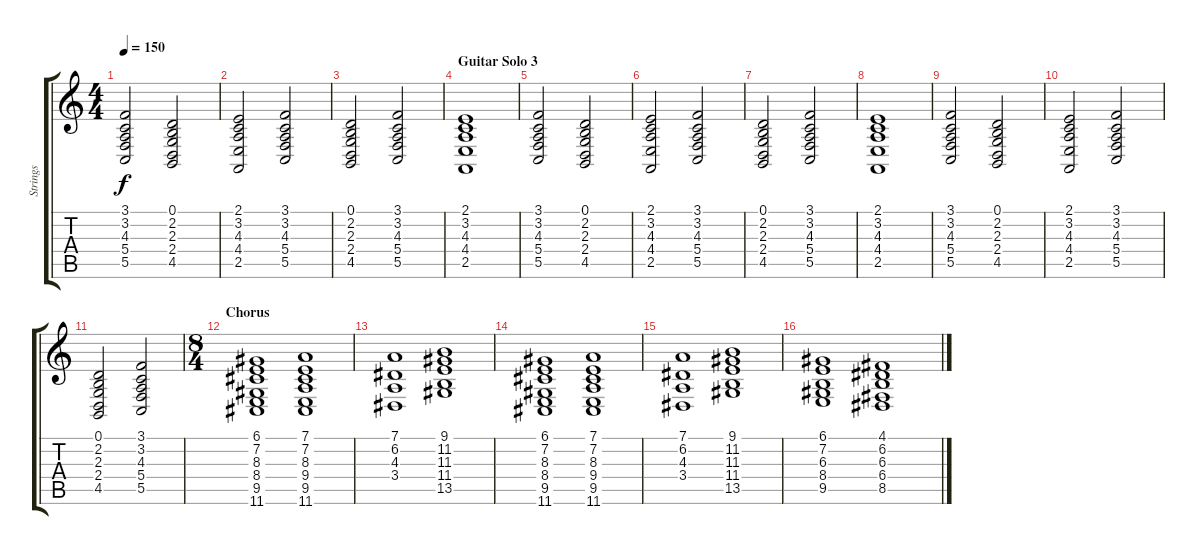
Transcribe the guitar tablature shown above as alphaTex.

\track ("Strings" "Strings") {instrument synthstrings1}
\staff {score tabs}
\tuning (D4 A3 F3 C3 G2 D2) {hide}
\ts (4 4)
\tempo 150
\clef g2
\ks c
(3.1 3.2 4.3 5.4 5.5).2{dy f} (0.1 2.2 2.3 2.4 4.5).2 |
(2.1 3.2 4.3 4.4 2.5).2 (3.1 3.2 4.3 5.4 5.5).2 |
(0.1 2.2 2.3 2.4 4.5).2 (3.1 3.2 4.3 5.4 5.5).2 |
\section ("" "Guitar Solo 3")
(2.1 3.2 4.3 4.4 2.5).1 |
(3.1 3.2 4.3 5.4 5.5).2 (0.1 2.2 2.3 2.4 4.5).2 |
(2.1 3.2 4.3 4.4 2.5).2 (3.1 3.2 4.3 5.4 5.5).2 |
(0.1 2.2 2.3 2.4 4.5).2 (3.1 3.2 4.3 5.4 5.5).2 |
(2.1 3.2 4.3 4.4 2.5).1 |
(3.1 3.2 4.3 5.4 5.5).2 (0.1 2.2 2.3 2.4 4.5).2 |
(2.1 3.2 4.3 4.4 2.5).2 (3.1 3.2 4.3 5.4 5.5).2 |
(0.1 2.2 2.3 2.4 4.5).2 (3.1 3.2 4.3 5.4 5.5).2 |
\ts (8 4)
\section ("" "Chorus")
(6.1 7.2 8.3 8.4 9.5 11.6).1 (7.1 7.2 8.3 9.4 9.5 11.6).1 |
(7.1 6.2 4.3 3.4).1 (9.1 11.2 11.3 11.4 13.5).1 |
(6.1 7.2 8.3 8.4 9.5 11.6).1 (7.1 7.2 8.3 9.4 9.5 11.6).1 |
(7.1 6.2 4.3 3.4).1 (9.1 11.2 11.3 11.4 13.5).1 |
(6.1 7.2 6.3 8.4 9.5).1 (4.1 6.2 6.3 6.4 8.5).1
